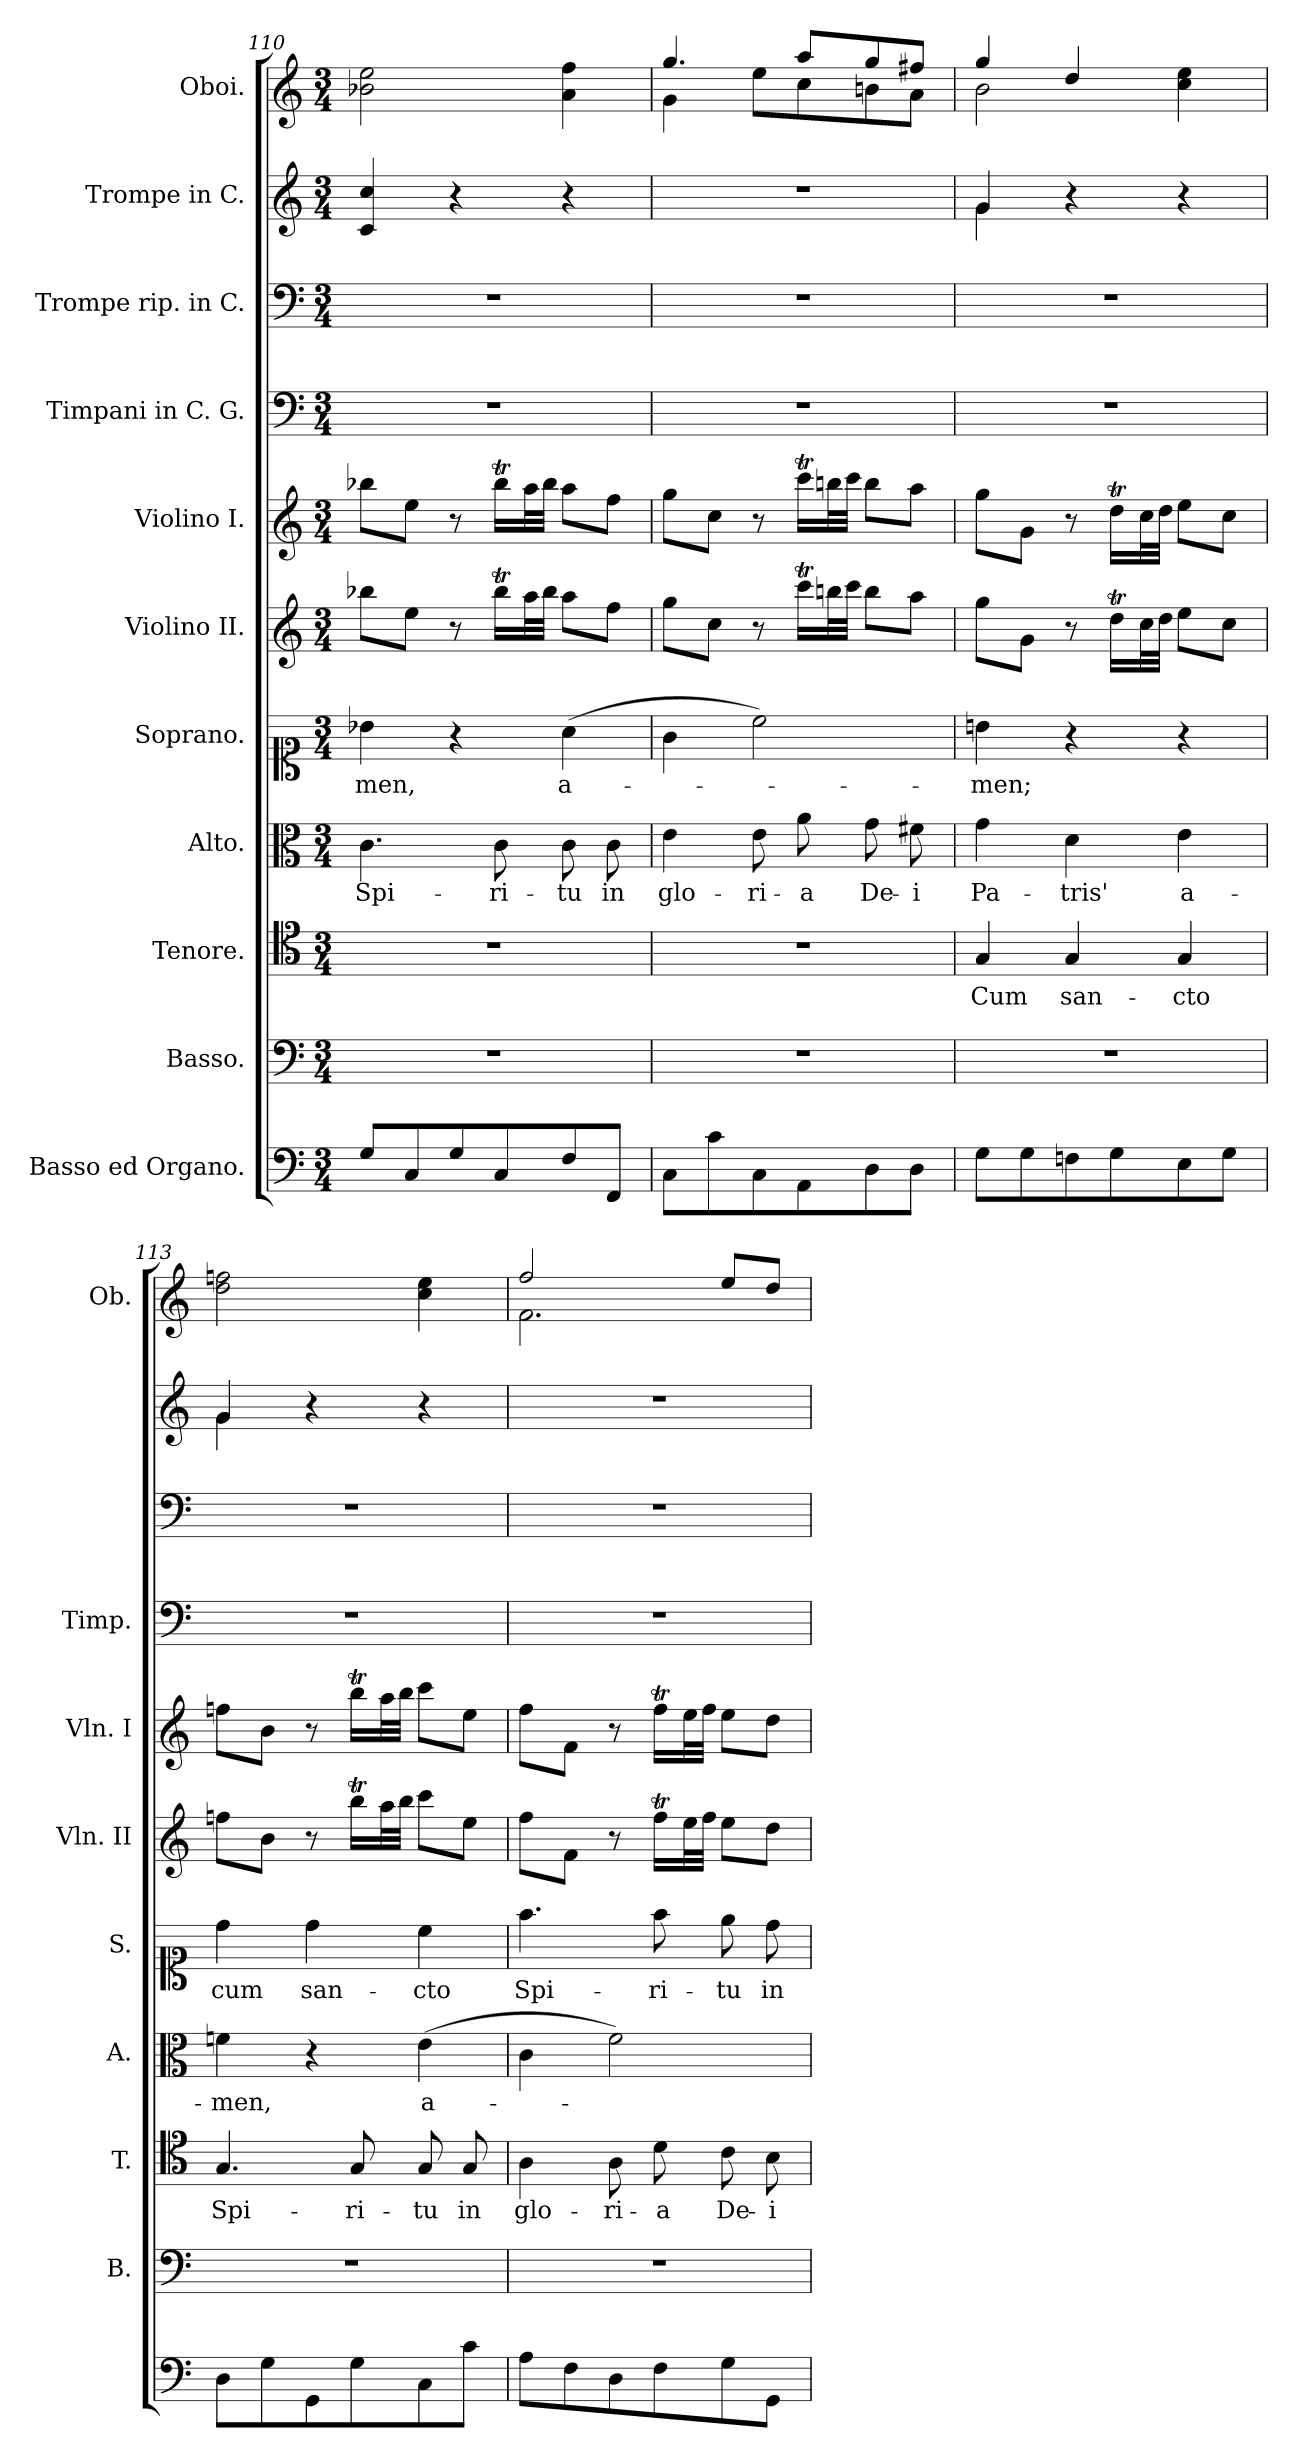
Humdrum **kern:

**kern	**kern	**kern	**text	**kern	**text	**kern	**text	**kern	**kern	**kern	**kern	**kern	**kern
*part11	*part10	*part9	*part9	*part8	*part8	*part7	*part7	*part6	*part5	*part4	*part3	*part2	*part1
*staff11	*staff10	*staff9	*staff9	*staff8	*staff8	*staff7	*staff7	*staff6	*staff5	*staff4	*staff3	*staff2	*staff1
*I"Basso ed  Organo.	*I"Basso.	*I"Tenore.	*	*I"Alto.	*	*I"Soprano.	*	*I"Violino II.	*I"Violino I.	*I"Timpani in C. G.	*I"Trompe rip. in C.	*I"Trompe in C.	*I"Oboi.
*	*I'B.	*I'T.	*	*I'A.	*	*I'S.	*	*I'Vln. II	*I'Vln. I	*I'Timp.	*	*	*I'Ob.
*clefF4	*clefF4	*clefC4	*	*clefC3	*	*clefC1	*	*clefG2	*clefG2	*clefF4	*clefF4	*clefG2	*clefG2
*k[]	*k[]	*k[]	*	*k[]	*	*k[]	*	*k[]	*k[]	*k[]	*k[]	*k[]	*k[]
*M3/4	*M3/4	*M3/4	*	*M3/4	*	*M3/4	*	*M3/4	*M3/4	*M3/4	*M3/4	*M3/4	*M3/4
=110	=110	=110	=110	=110	=110	=110	=110	=110	=110	=110	=110	=110	=110
!	!	!	!	!	!LO:LY:b	!	!LO:LY:b	!	!	!	!	!	!
8G/L	2.r	2.r	.	4.c\	Spi-	4b-X\	-men,	8bb-X\L	8bb-X\L	2.r	2.r	4c/ 4cc/	2b-X\ 2ee\
8C/	.	.	.	.	.	.	.	8ee\J	8ee\J	.	.	.	.
8G/	.	.	.	.	.	4r	.	8r	8r	.	.	4r	.
!	!	!	!	!	!LO:LY:b	!	!	!	!	!	!	!	!
8C/	.	.	.	8c\	-ri-	.	.	16bb-T\LL	16bb-T\LL	.	.	.	.
.	.	.	.	.	.	.	.	32aa\L	32aa\L	.	.	.	.
.	.	.	.	.	.	.	.	32bb-\JJJ	32bb-\JJJ	.	.	.	.
!	!	!	!	!	!LO:LY:b	!	!LO:LY:b	!	!	!	!	!	!
8F/	.	.	.	8c\	-tu	(>4a\	a-	8aa\L	8aa\L	.	.	4r	4a\ 4ff\
!	!	!	!	!	!LO:LY:b	!	!	!	!	!	!	!	!
8FF/J	.	.	.	8c\	in	.	.	8ff\J	8ff\J	.	.	.	.
=111	=111	=111	=111	=111	=111	=111	=111	=111	=111	=111	=111	=111	=111
!	!	!	!	!	!LO:LY:b	!	!	!	!	!	!	!	!
*	*	*	*	*	*	*	*	*	*	*	*	*	*^
8C\L	2.r	2.r	.	4e\	glo-	4g\	.	8gg\L	8gg\L	2.r	2.r	2.r	4.gg/	4g\
8c\	.	.	.	.	.	.	.	8cc\J	8cc\J	.	.	.	.	.
!	!	!	!	!	!LO:LY:b	!	!	!	!	!	!	!	!	!
8C\	.	.	.	8e\	-ri-	2cc\)	.	8r	8r	.	.	.	.	8ee\L
!	!	!	!	!	!LO:LY:b	!	!	!	!	!	!	!	!	!
8AA\	.	.	.	8a\	-a	.	.	16cccT\LL	16cccT\LL	.	.	.	8aa/L	8cc\
.	.	.	.	.	.	.	.	32bbn\L	32bbn\L	.	.	.	.	.
.	.	.	.	.	.	.	.	32ccc\JJJ	32ccc\JJJ	.	.	.	.	.
!	!	!	!	!	!LO:LY:b	!	!	!	!	!	!	!	!	!
8D\	.	.	.	8g\	De-	.	.	8bb\L	8bb\L	.	.	.	8gg/	8bn\
!	!	!	!	!	!LO:LY:b	!	!	!	!	!	!	!	!	!
8D\J	.	.	.	8f#X\	-i	.	.	8aa\J	8aa\J	.	.	.	8ff#X/J	8a\J
=112	=112	=112	=112	=112	=112	=112	=112	=112	=112	=112	=112	=112	=112	=112
!	!	!	!LO:LY:b	!	!LO:LY:b	!	!LO:LY:b	!	!	!	!	!	!	!
*	*	*	*	*	*	*	*	*	*	*	*	*^	*	*
8G\L	2.r	4G/	Cum	4g\	Pa-	4bn\	-men;	8gg\L	8gg\L	2.r	2.r	4g/	4g\	4gg/	2b\
8G\	.	.	.	.	.	.	.	8g\J	8g\J	.	.	.	.	.	.
!	!	!	!LO:LY:b	!	!LO:LY:b	!	!	!	!	!	!	!	!	!	!
8Fn\	.	4G/	san-	4d\	-tris'	4r	.	8r	8r	.	.	4r	4ryy	4dd/	.
8G\	.	.	.	.	.	.	.	16ddT\LL	16ddT\LL	.	.	.	.	.	.
.	.	.	.	.	.	.	.	32cc\L	32cc\L	.	.	.	.	.	.
.	.	.	.	.	.	.	.	32dd\JJJ	32dd\JJJ	.	.	.	.	.	.
!	!	!	!LO:LY:b	!	!LO:LY:b	!	!	!	!	!	!	!	!	!	!
8E\	.	4G/	-cto	4e\	a-	4r	.	8ee\L	8ee\L	.	.	4r	4ryy	4cc\ 4ee\	4ryy
8G\J	.	.	.	.	.	.	.	8cc\J	8cc\J	.	.	.	.	.	.
*	*	*	*	*	*	*	*	*	*	*	*	*	*	*v	*v
=113	=113	=113	=113	=113	=113	=113	=113	=113	=113	=113	=113	=113	=113	=113
!	!	!	!LO:LY:b	!	!LO:LY:b	!	!LO:LY:b	!	!	!	!	!	!	!
8D\L	2.r	4.G/	Spi-	4fn\	-men,	4dd\	cum	8ffn\L	8ffn\L	2.r	2.r	4g/	4g\	2dd\ 2ffn\
8G\	.	.	.	.	.	.	.	8b\J	8b\J	.	.	.	.	.
!	!	!	!	!	!	!	!LO:LY:b	!	!	!	!	!	!	!
8GG\	.	.	.	4r	.	4dd\	san-	8r	8r	.	.	4r	4ryy	.
!	!	!	!LO:LY:b	!	!	!	!	!	!	!	!	!	!	!
8G\	.	8G/	-ri-	.	.	.	.	16bbt\LL	16bbt\LL	.	.	.	.	.
.	.	.	.	.	.	.	.	32aa\L	32aa\L	.	.	.	.	.
.	.	.	.	.	.	.	.	32bb\JJJ	32bb\JJJ	.	.	.	.	.
!	!	!	!LO:LY:b	!	!LO:LY:b	!	!LO:LY:b	!	!	!	!	!	!	!
8C\	.	8G/	-tu	(>4e\	a-	4cc\	-cto	8ccc\L	8ccc\L	.	.	4r	4ryy	4cc\ 4ee\
!	!	!	!LO:LY:b	!	!	!	!	!	!	!	!	!	!	!
8c\J	.	8G/	in	.	.	.	.	8ee\J	8ee\J	.	.	.	.	.
*	*	*	*	*	*	*	*	*	*	*	*	*v	*v	*
!!LO:LB:g=z
=114	=114	=114	=114	=114	=114	=114	=114	=114	=114	=114	=114	=114	=114
!	!	!	!LO:LY:b	!	!	!	!LO:LY:b	!	!	!	!	!	!
*	*	*	*	*	*	*	*	*	*	*	*	*	*^
8A\L	2.r	4A\	glo-	4c\	.	4.ff\	Spi-	8ff\L	8ff\L	2.r	2.r	2.r	2ff/	2.f\
8F\	.	.	.	.	.	.	.	8f\J	8f\J	.	.	.	.	.
!	!	!	!LO:LY:b	!	!	!	!	!	!	!	!	!	!	!
8D\	.	8A\	-ri-	2f\)	.	.	.	8r	8r	.	.	.	.	.
!	!	!	!LO:LY:b	!	!	!	!LO:LY:b	!	!	!	!	!	!	!
8F\	.	8d\	-a	.	.	8ff\	-ri-	16ffT\LL	16ffT\LL	.	.	.	.	.
.	.	.	.	.	.	.	.	32ee\L	32ee\L	.	.	.	.	.
.	.	.	.	.	.	.	.	32ff\JJJ	32ff\JJJ	.	.	.	.	.
!	!	!	!LO:LY:b	!	!	!	!LO:LY:b	!	!	!	!	!	!	!
8G\	.	8c\	De-	.	.	8ee\	-tu	8ee\L	8ee\L	.	.	.	8ee/L	.
!	!	!	!LO:LY:b	!	!	!	!LO:LY:b	!	!	!	!	!	!	!
8GG\J	.	8B\	-i	.	.	8dd\	in	8dd\J	8dd\J	.	.	.	8dd/J	.
*	*	*	*	*	*	*	*	*	*	*	*	*	*v	*v
=	=	=	=	=	=	=	=	=	=	=	=	=	=
*-	*-	*-	*-	*-	*-	*-	*-	*-	*-	*-	*-	*-	*-
